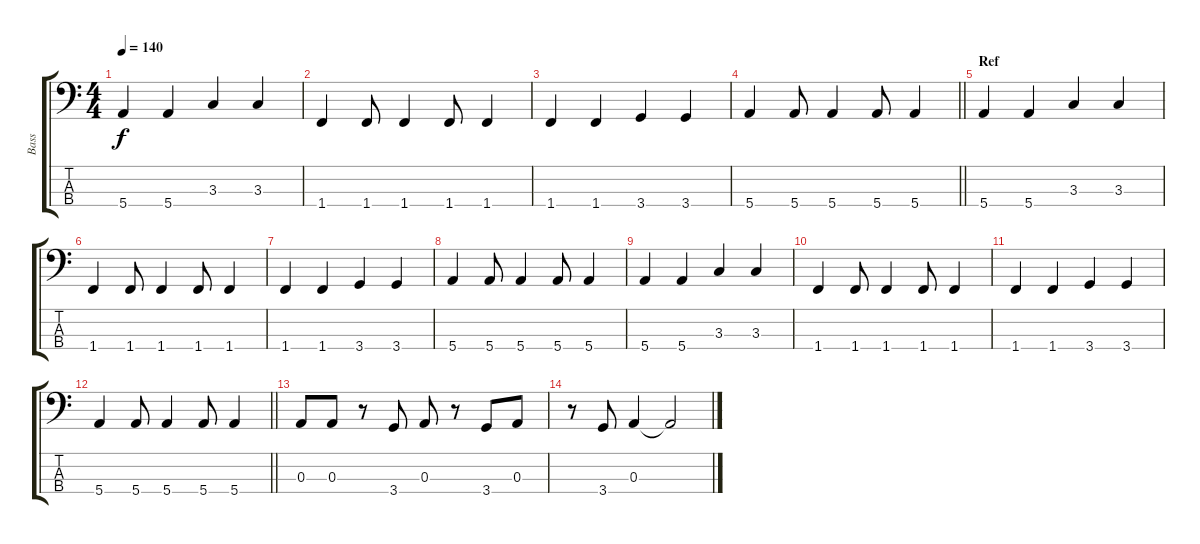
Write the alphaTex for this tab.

\track ("Bass" "Bass") {instrument electricbassfinger}
\staff {score tabs}
\tuning (G2 D2 A1 E1) {hide}
\ts (4 4)
\tempo 140
\clef f4
\ks c
5.4.4{dy f} 5.4.4 3.3.4 3.3.4 |
1.4.4 1.4.8 1.4.4 1.4.8 1.4.4 |
1.4.4 1.4.4 3.4.4 3.4.4 |
\barLineRight lightlight
5.4.4 5.4.8 5.4.4 5.4.8 5.4.4 |
\section ("" "Ref")
5.4.4 5.4.4 3.3.4 3.3.4 |
1.4.4 1.4.8 1.4.4 1.4.8 1.4.4 |
1.4.4 1.4.4 3.4.4 3.4.4 |
5.4.4 5.4.8 5.4.4 5.4.8 5.4.4 |
5.4.4 5.4.4 3.3.4 3.3.4 |
1.4.4 1.4.8 1.4.4 1.4.8 1.4.4 |
1.4.4 1.4.4 3.4.4 3.4.4 |
\barLineRight lightlight
5.4.4 5.4.8 5.4.4 5.4.8 5.4.4 |
0.3.8 0.3.8 r.8 3.4.8 0.3.8 r.8 3.4.8 0.3.8 |
r.8 3.4.8 0.3.4 0.3{t}.2
